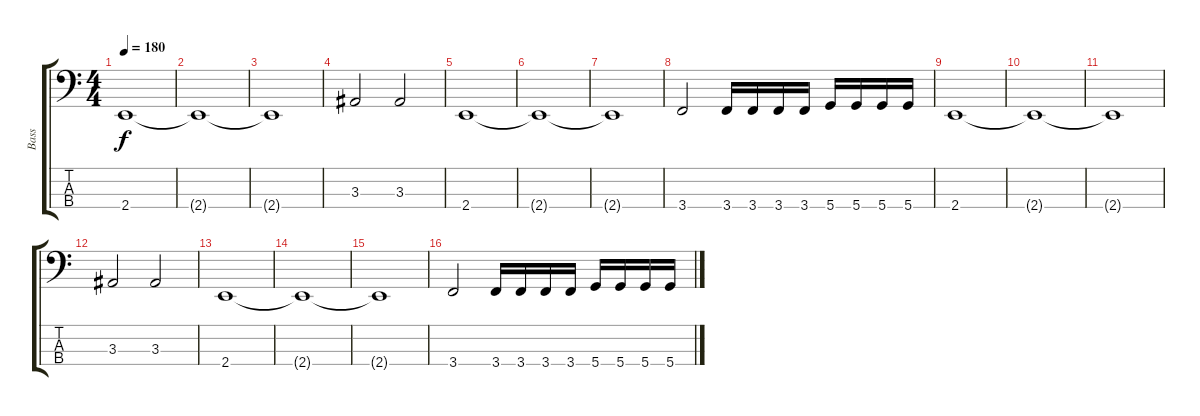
\track ("Bass" "Bass") {instrument electricbassfinger}
\staff {score tabs}
\tuning (F2 C2 G1 D1) {hide}
\ts (4 4)
\tempo 180
\clef f4
\ks c
2.4.1{dy f} |
2.4{t}.1 |
2.4{t}.1 |
3.3.2 3.3.2 |
2.4.1 |
2.4{t}.1 |
2.4{t}.1 |
3.4.2 3.4.16 3.4.16 3.4.16 3.4.16 5.4.16 5.4.16 5.4.16 5.4.16 |
2.4.1 |
2.4{t}.1 |
2.4{t}.1 |
3.3.2 3.3.2 |
2.4.1 |
2.4{t}.1 |
2.4{t}.1 |
3.4.2 3.4.16 3.4.16 3.4.16 3.4.16 5.4.16 5.4.16 5.4.16 5.4.16
